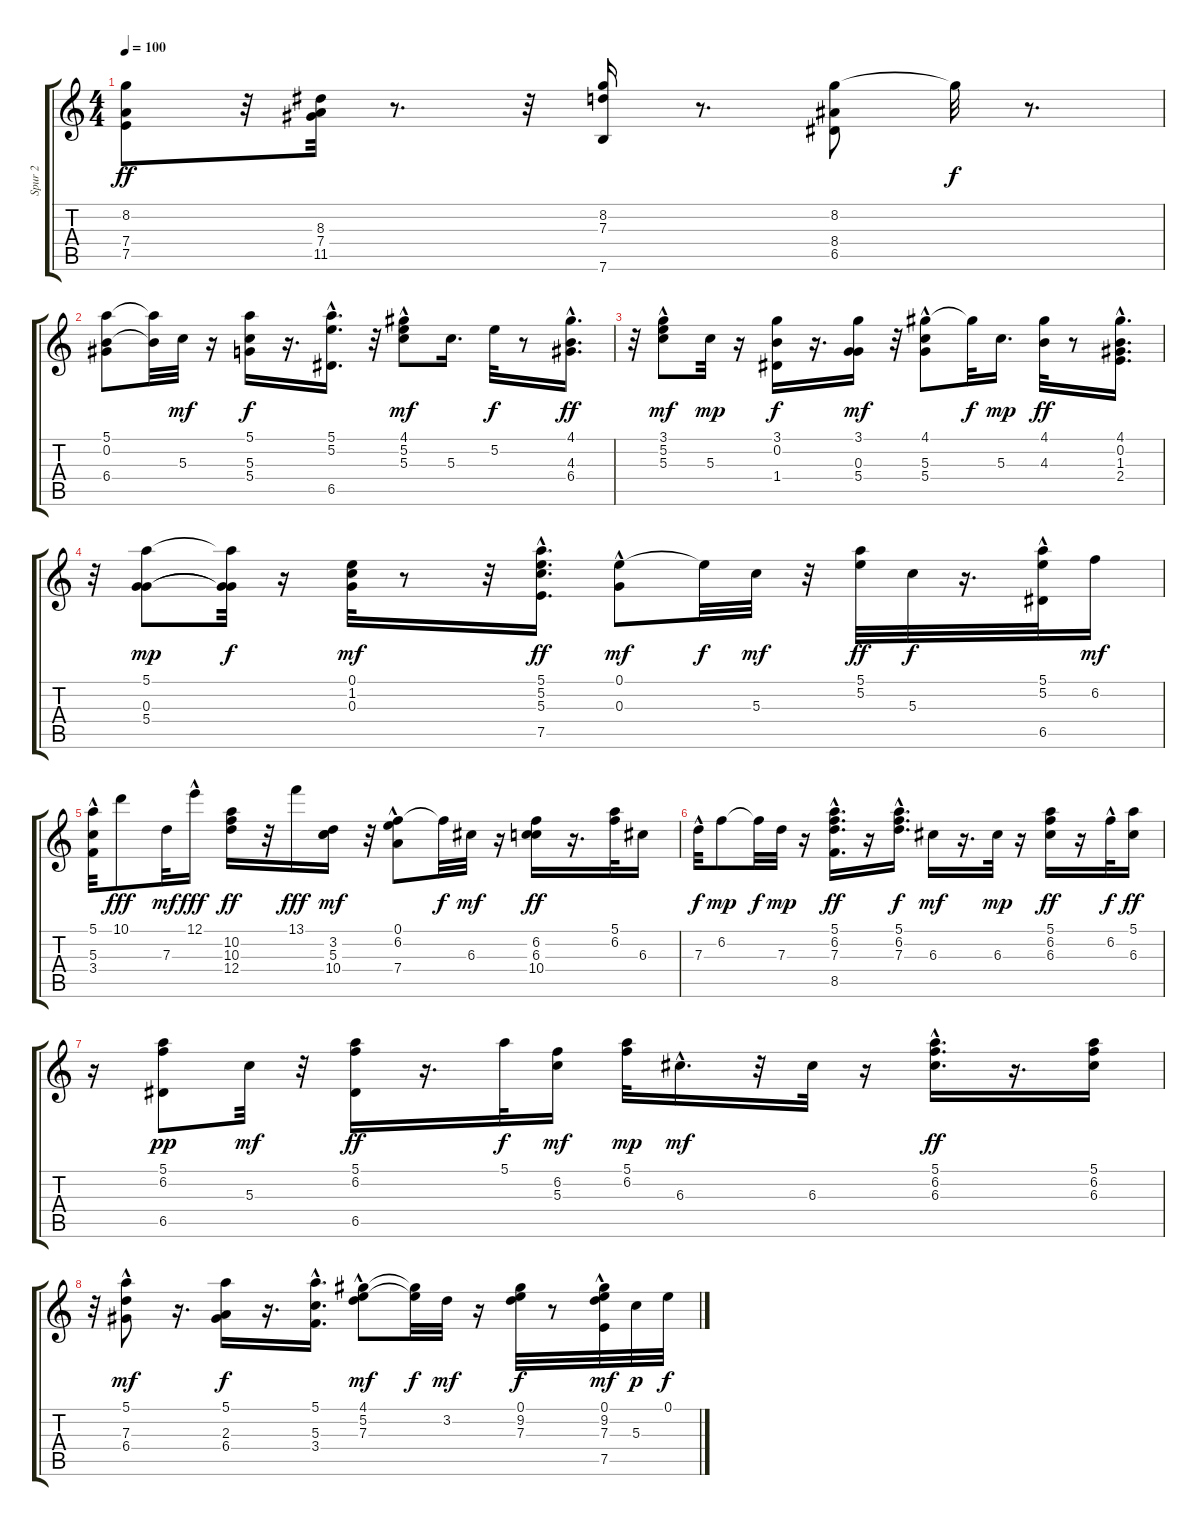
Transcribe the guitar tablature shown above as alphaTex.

\track ("Spur 2" "Spur 2") {instrument acousticguitarnylon}
\staff {score tabs}
\tuning (E4 B3 G3 D3 A2 E2) {hide}
\ts (4 4)
\tempo 100
\clef g2
\ks c
(8.2 7.4 7.5).8{dy ff} r.32 (8.3 7.4 11.5).32 r.8{d} r.32 (8.2 7.3 7.6).16 r.8{d} (8.2 8.4 6.5).8 8.2{t}.32{dy f} r.8{d} |
(5.1 0.2 6.4).8 (5.1{t} 0.2{t}).32 5.3.32{dy mf} r.16 (5.1 5.3 5.4).16{dy f} r.16{d} (5.1 5.2{hac} 6.5).16{d} r.32 (4.1 5.2 5.3{hac}).8{dy mf} 5.3.16{d} 5.2.32{dy f} r.8 (4.1{hac} 4.3 6.4{hac}).16{d dy ff} |
r.32 (3.1 5.2 5.3{hac}).8{dy mf} 5.3.32{dy mp} r.16 (3.1 0.2 1.4).16{dy f} r.16{d} (3.1 0.3 5.4).16{dy mf} r.32 (4.1 5.3 5.4{hac}).8 4.1{t}.32{dy f} 5.3.16{d dy mp} (4.1 4.3).32{dy ff} r.8 (4.1{hac} 0.2 1.3{hac} 2.4).16{d} |
r.32 (5.1 0.3 5.4).8{dy mp} (5.1{t} 0.3{t} 5.4{t}).32{dy f} r.16 (0.1 1.2 0.3).32{dy mf} r.8 r.32 (5.1{hac} 5.2 5.3 7.5).16{d dy ff} (0.1 0.3{hac}).8{dy mf} 0.1{t}.32{dy f} 5.3.32{dy mf} r.32 (5.1 5.2).32{dy ff} 5.3.32{dy f} r.16{d} (5.1 5.2{hac} 6.5).32 6.2.16{dy mf} |
(5.1 5.3{hac} 3.4{hac}).32 10.1.8{dy fff} 7.3.32{dy mf} 12.1{hac}.16{dy fff} (10.2 10.3 12.4).16{dy ff} r.32 13.1.16{dy fff} (3.2 5.3 10.4).16{dy mf} r.32 (0.1 6.2 7.4{hac}).8 6.2{t}.32{dy f} 6.3.32{dy mf} r.16 (6.2 6.3 10.4).16{dy ff} r.16{d} (5.1 6.2).32 6.3.16 |
7.3{hac}.32{dy f} 6.2.8{dy mp} 6.2{t}.32{dy f} 7.3.32{dy mp} r.16 (5.1{hac} 6.2 7.3 8.5).16{d dy ff} r.16 (5.1{hac} 6.2 7.3).16{d dy f} 6.3.16{dy mf} r.16{d} 6.3.32{dy mp} r.16 (5.1 6.2 6.3).16{dy ff} r.16 6.2{hac}.32{dy f} (5.1 6.3).16{dy ff} |
r.16 (5.1 6.2 6.5).8{dy pp} 5.3.32{dy mf} r.32 (5.1 6.2 6.5).16{dy ff} r.16{d} 5.1.32{dy f} (6.2 5.3).16{dy mf} (5.1 6.2).32{dy mp} 6.3{hac}.16{d dy mf} r.32 6.3.32 r.16 (5.1{hac} 6.2{hac} 6.3).16{d dy ff} r.16{d} (5.1 6.2 6.3).16 |
r.32 (5.1{hac} 7.3{hac} 6.4).8{dy mf} r.16{d} (5.1 2.3 6.4).16{dy f} r.16{d} (5.1 5.3{hac} 3.4).16{d} (4.1 5.2 7.3{hac}).8{dy mf} (4.1{t} 5.2{t}).32{dy f} 3.2.32{dy mf} r.16 (0.1 9.2 7.3).32{dy f} r.8 (0.1 9.2{hac} 7.3 7.5).32{dy mf} 5.3.32{dy p} 0.1.32{dy f}
